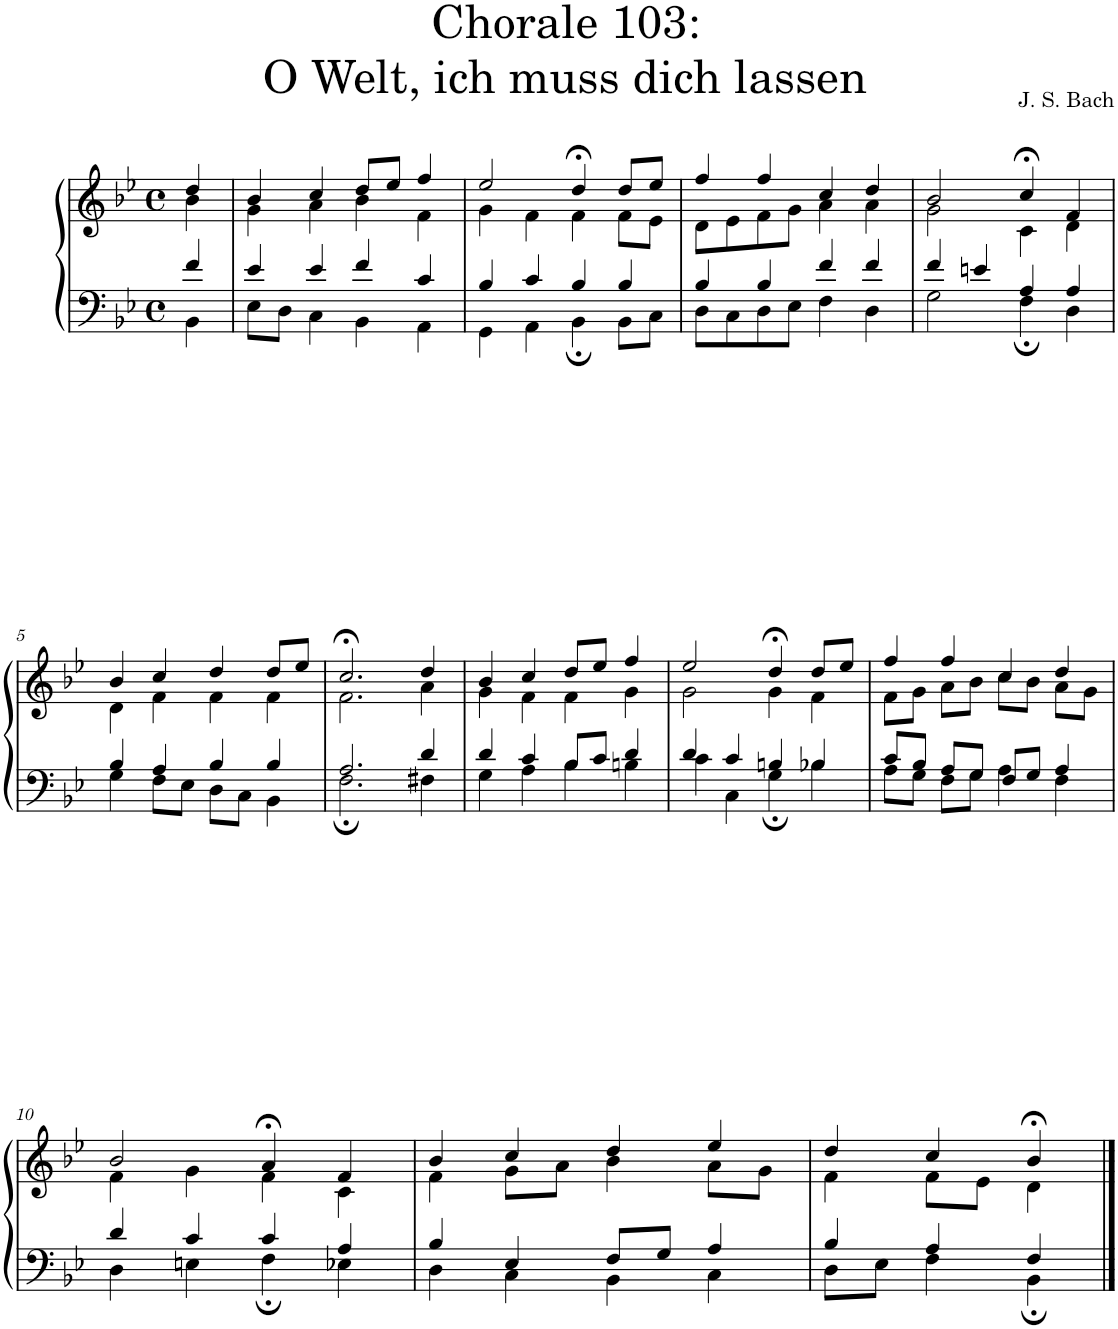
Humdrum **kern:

**kern	**kern
*part1	*part1
*staff2	*staff1
*I"S,A	*
*clefF4	*clefG2
*k[b-e-]	*k[b-e-]
*M4/4	*M4/4
*met(c)	*met(c)
=	=
*^	*^
4f/	4BB-\	4dd/	4b-\
=1	=1	=1	=1
4e-/	8E-\L	4b-/	4g\
.	8D\J	.	.
4e-/	4C\	4cc/	4a\
4f/	4BB-\	8dd/L	4b-\
.	.	8ee-/J	.
4c/	4AA\	4ff/	4f\
=2	=2	=2	=2
4B-/	4GG\	2ee-/	4g\
4c/	4AA\	.	4f\
4B-/	4BB-;\	4dd;</	4f\
4B-/	8BB-\L	8dd/L	8f\L
.	8C\J	8ee-/J	8e-\J
=3	=3	=3	=3
4B-/	8D\L	4ff/	8d\L
.	8C\	.	8e-\
4B-/	8D\	4ff/	8f\
.	8E-\J	.	8g\J
4f/	4F\	4cc/	4a\
4f/	4D\	4dd/	4a\
=4	=4	=4	=4
4f/	2G\	2b-/	2g\
4en/	.	.	.
4A/	4F;\	4cc;</	4c\
4A/	4D\	4f/	4d\
!!LO:LB:g=z	!!
=5	=5	=5	=5
4B-/	4G\	4b-/	4d\
4A/	8F\L	4cc/	4f\
.	8E-\J	.	.
4B-/	8D\L	4dd/	4f\
.	8C\J	.	.
4B-/	4BB-\	8dd/L	4f\
.	.	8ee-/J	.
=6	=6	=6	=6
2.A/	2.F;\	2.cc;</	2.f\
4d/	4F#X\	4dd/	4a\
=7	=7	=7	=7
4d/	4G\	4b-/	4g\
4c/	4A\	4cc/	4f\
8B-/L	4B-\	8dd/L	4f\
8c/J	.	8ee-/J	.
4d/	4Bn\	4ff/	4g\
=8	=8	=8	=8
4d/	4c\	2ee-/	2g\
4c/	4C\	.	.
4Bn/	4G;\	4dd;</	4g\
4B-X/	4B-\	8dd/L	4f\
.	.	8ee-/J	.
=9	=9	=9	=9
8c/L	8A\L	4ff/	8f\L
8B-/J	8G\J	.	8g\J
8A/L	8F\L	4ff/	8a\L
8G/J	8G\J	.	8b-\J
8F/L	4A\	4cc/	8cc\L
8G/J	.	.	8b-\J
4A/	4F\	4dd/	8a\L
.	.	.	8g\J
!!LO:LB:g=z	!!
=10	=10	=10	=10
4d/	4D\	2b-/	4f\
4c/	4En\	.	4g\
4c/	4F;\	4a;</	4f\
4A/	4E-X\	4f/	4c\
=11	=11	=11	=11
4B-/	4D\	4b-/	4f\
4E-/	4C\	4cc/	8g\L
.	.	.	8a\J
8F/L	4BB-\	4dd/	4b-\
8G/J	.	.	.
4A/	4C\	4ee-/	8a\L
.	.	.	8g\J
=12	=12	=12	=12
4B-/	8D\L	4dd/	4f\
.	8E-\J	.	.
4A/	4F\	4cc/	8f\L
.	.	.	8e-\J
4F/	4BB-;\	4b-;</	4d\
*v	*v	*	*
*	*v	*v
==	==
*-	*-
